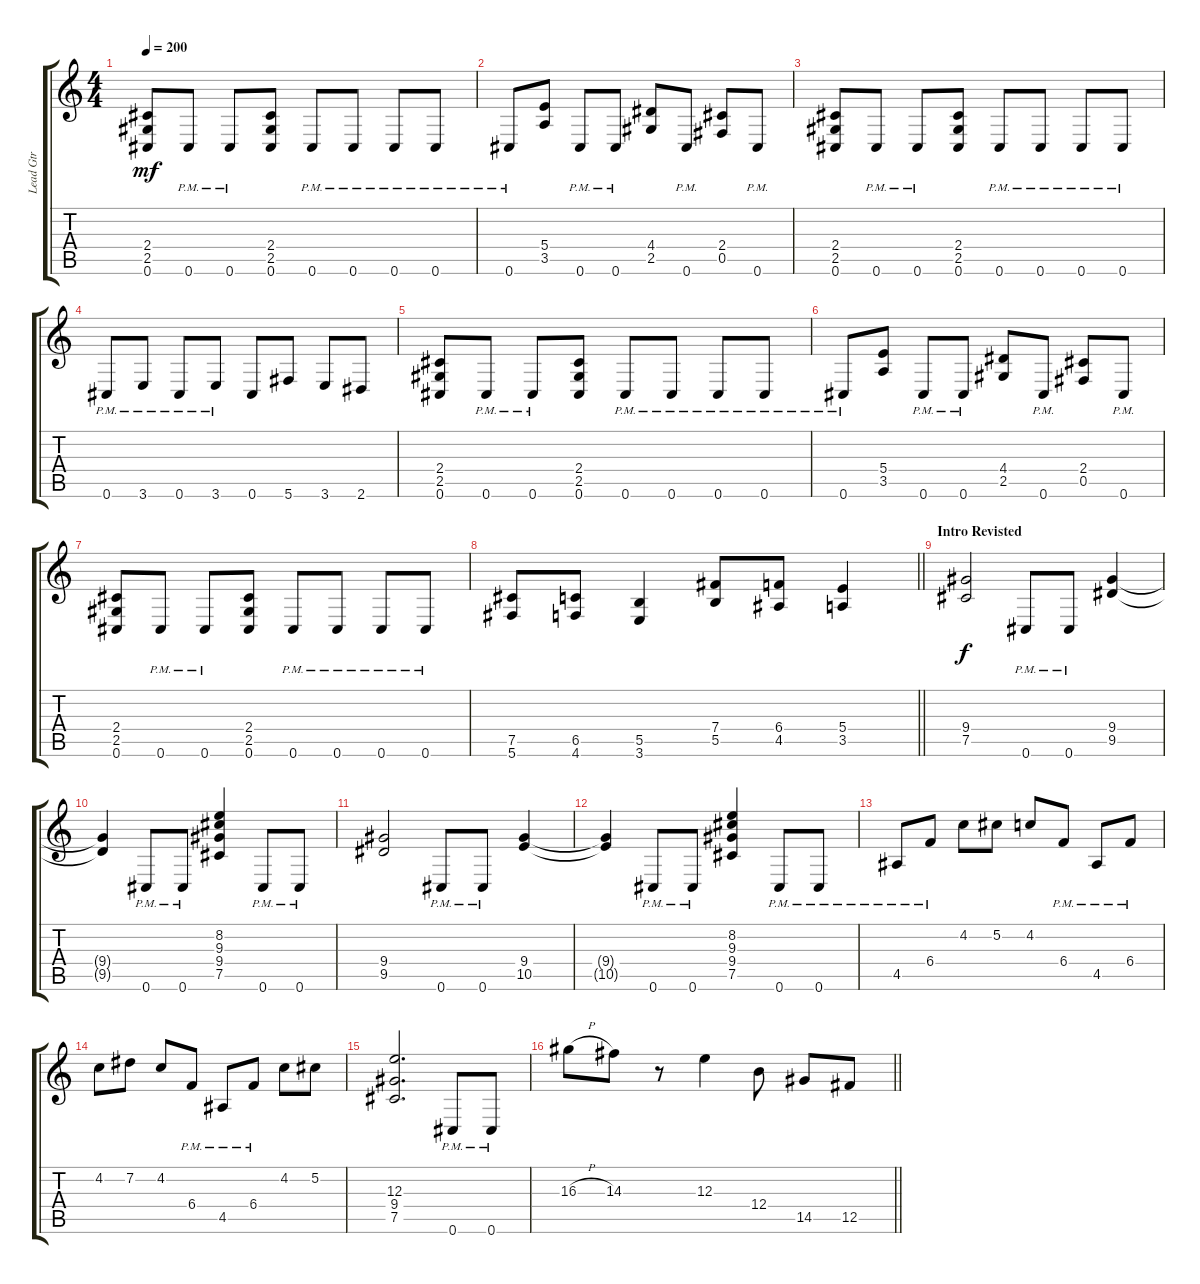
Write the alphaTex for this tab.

\track ("Lead Gtr" "Lead Gtr") {instrument distortionguitar}
\staff {score tabs}
\tuning (Db4 Ab3 E3 B2 Gb2 Db2) {hide}
\ts (4 4)
\tempo 200
\clef g2
\ks c
(2.4 2.5 0.6).8{dy mf} 0.6{pm}.8 0.6{pm}.8 (2.4 2.5 0.6).8 0.6{pm}.8 0.6{pm}.8 0.6{pm}.8 0.6{pm}.8 |
0.6{pm}.8 (5.4 3.5).8 0.6{pm}.8 0.6{pm}.8 (4.4 2.5).8 0.6{pm}.8 (2.4 0.5).8 0.6{pm}.8 |
(2.4 2.5 0.6).8 0.6{pm}.8 0.6{pm}.8 (2.4 2.5 0.6).8 0.6{pm}.8 0.6{pm}.8 0.6{pm}.8 0.6{pm}.8 |
0.6{pm}.8 3.6{pm}.8 0.6{pm}.8 3.6{pm}.8 0.6.8 5.6.8 3.6.8 2.6.8 |
(2.4 2.5 0.6).8 0.6{pm}.8 0.6{pm}.8 (2.4 2.5 0.6).8 0.6{pm}.8 0.6{pm}.8 0.6{pm}.8 0.6{pm}.8 |
0.6{pm}.8 (5.4 3.5).8 0.6{pm}.8 0.6{pm}.8 (4.4 2.5).8 0.6{pm}.8 (2.4 0.5).8 0.6{pm}.8 |
(2.4 2.5 0.6).8 0.6{pm}.8 0.6{pm}.8 (2.4 2.5 0.6).8 0.6{pm}.8 0.6{pm}.8 0.6{pm}.8 0.6{pm}.8 |
\barLineRight lightlight
(7.5 5.6).8 (6.5 4.6).8 (5.5 3.6).4 (7.4 5.5).8 (6.4 4.5).8 (5.4 3.5).4 |
\section ("" "Intro Revisted")
(9.4 7.5).2{dy f} 0.6{pm}.8 0.6{pm}.8 (9.4 9.5).4 |
(9.4{t} 9.5{t}).4 0.6{pm}.8 0.6{pm}.8 (8.2 9.3 9.4 7.5).4 0.6{pm}.8 0.6{pm}.8 |
(9.4 9.5).2 0.6{pm}.8 0.6{pm}.8 (9.4 10.5).4 |
(9.4{t} 10.5{t}).4 0.6{pm}.8 0.6{pm}.8 (8.2 9.3 9.4 7.5).4 0.6{pm}.8 0.6{pm}.8 |
4.5{pm}.8 6.4{pm}.8 4.2.8 5.2.8 4.2.8 6.4{pm}.8 4.5{pm}.8 6.4{pm}.8 |
4.2.8 7.2.8 4.2.8 6.4{pm}.8 4.5{pm}.8 6.4{pm}.8 4.2.8 5.2.8 |
(12.3 9.4 7.5).2{d} 0.6{pm}.8 0.6{pm}.8 |
\barLineRight lightlight
16.3{h}.8 14.3.8 r.8 12.3.4 12.4.8 14.5.8 12.5.8
